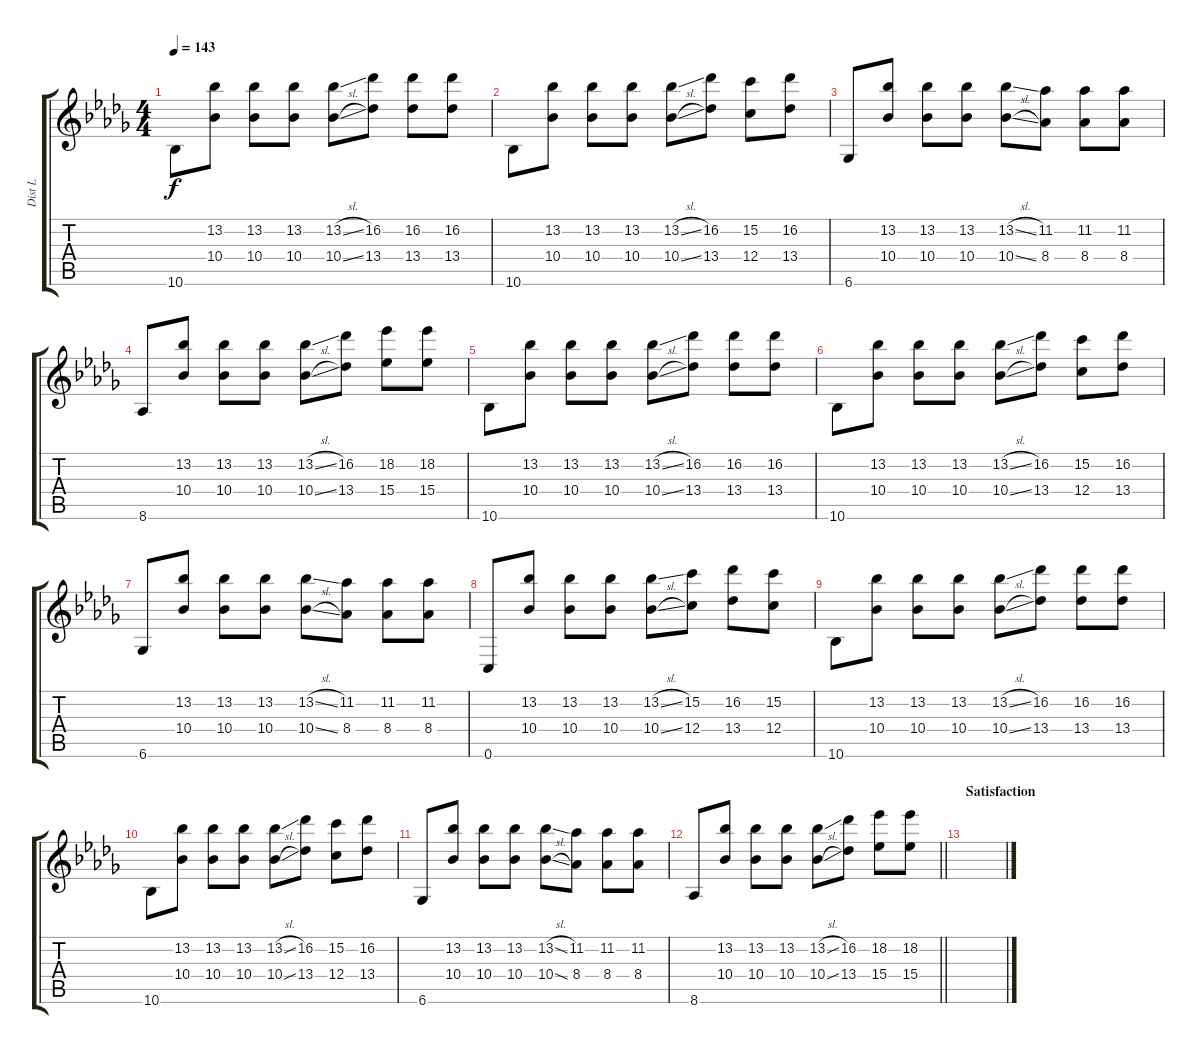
\track ("Dist L" "Dist L") {instrument distortionguitar}
\staff {score tabs}
\tuning (D4 A3 F3 C3 G2 C2) {hide}
\ts (4 4)
\tempo 143
\clef g2
\ks db
10.6.8{dy f} (13.2 10.4).8 (13.2 10.4).8 (13.2 10.4).8 (13.2{sl} 10.4{sl}).8 (16.2 13.4).8 (16.2 13.4).8 (16.2 13.4).8 |
10.6.8 (13.2 10.4).8 (13.2 10.4).8 (13.2 10.4).8 (13.2{sl} 10.4{sl}).8 (16.2 13.4).8 (15.2 12.4).8 (16.2 13.4).8 |
6.6.8 (13.2 10.4).8 (13.2 10.4).8 (13.2 10.4).8 (13.2{sl} 10.4{sl}).8 (11.2 8.4).8 (11.2 8.4).8 (11.2 8.4).8 |
8.6.8 (13.2 10.4).8 (13.2 10.4).8 (13.2 10.4).8 (13.2{sl} 10.4{sl}).8 (16.2 13.4).8 (18.2 15.4).8 (18.2 15.4).8 |
10.6.8 (13.2 10.4).8 (13.2 10.4).8 (13.2 10.4).8 (13.2{sl} 10.4{sl}).8 (16.2 13.4).8 (16.2 13.4).8 (16.2 13.4).8 |
10.6.8 (13.2 10.4).8 (13.2 10.4).8 (13.2 10.4).8 (13.2{sl} 10.4{sl}).8 (16.2 13.4).8 (15.2 12.4).8 (16.2 13.4).8 |
6.6.8 (13.2 10.4).8 (13.2 10.4).8 (13.2 10.4).8 (13.2{sl} 10.4{sl}).8 (11.2 8.4).8 (11.2 8.4).8 (11.2 8.4).8 |
0.6.8 (13.2 10.4).8 (13.2 10.4).8 (13.2 10.4).8 (13.2{sl} 10.4{sl}).8 (15.2 12.4).8 (16.2 13.4).8 (15.2 12.4).8 |
10.6.8 (13.2 10.4).8 (13.2 10.4).8 (13.2 10.4).8 (13.2{sl} 10.4{sl}).8 (16.2 13.4).8 (16.2 13.4).8 (16.2 13.4).8 |
10.6.8 (13.2 10.4).8 (13.2 10.4).8 (13.2 10.4).8 (13.2{sl} 10.4{sl}).8 (16.2 13.4).8 (15.2 12.4).8 (16.2 13.4).8 |
6.6.8 (13.2 10.4).8 (13.2 10.4).8 (13.2 10.4).8 (13.2{sl} 10.4{sl}).8 (11.2 8.4).8 (11.2 8.4).8 (11.2 8.4).8 |
\barLineRight lightlight
8.6.8 (13.2 10.4).8 (13.2 10.4).8 (13.2 10.4).8 (13.2{sl} 10.4{sl}).8 (16.2 13.4).8 (18.2 15.4).8 (18.2 15.4).8 |
\section ("" "Satisfaction")
